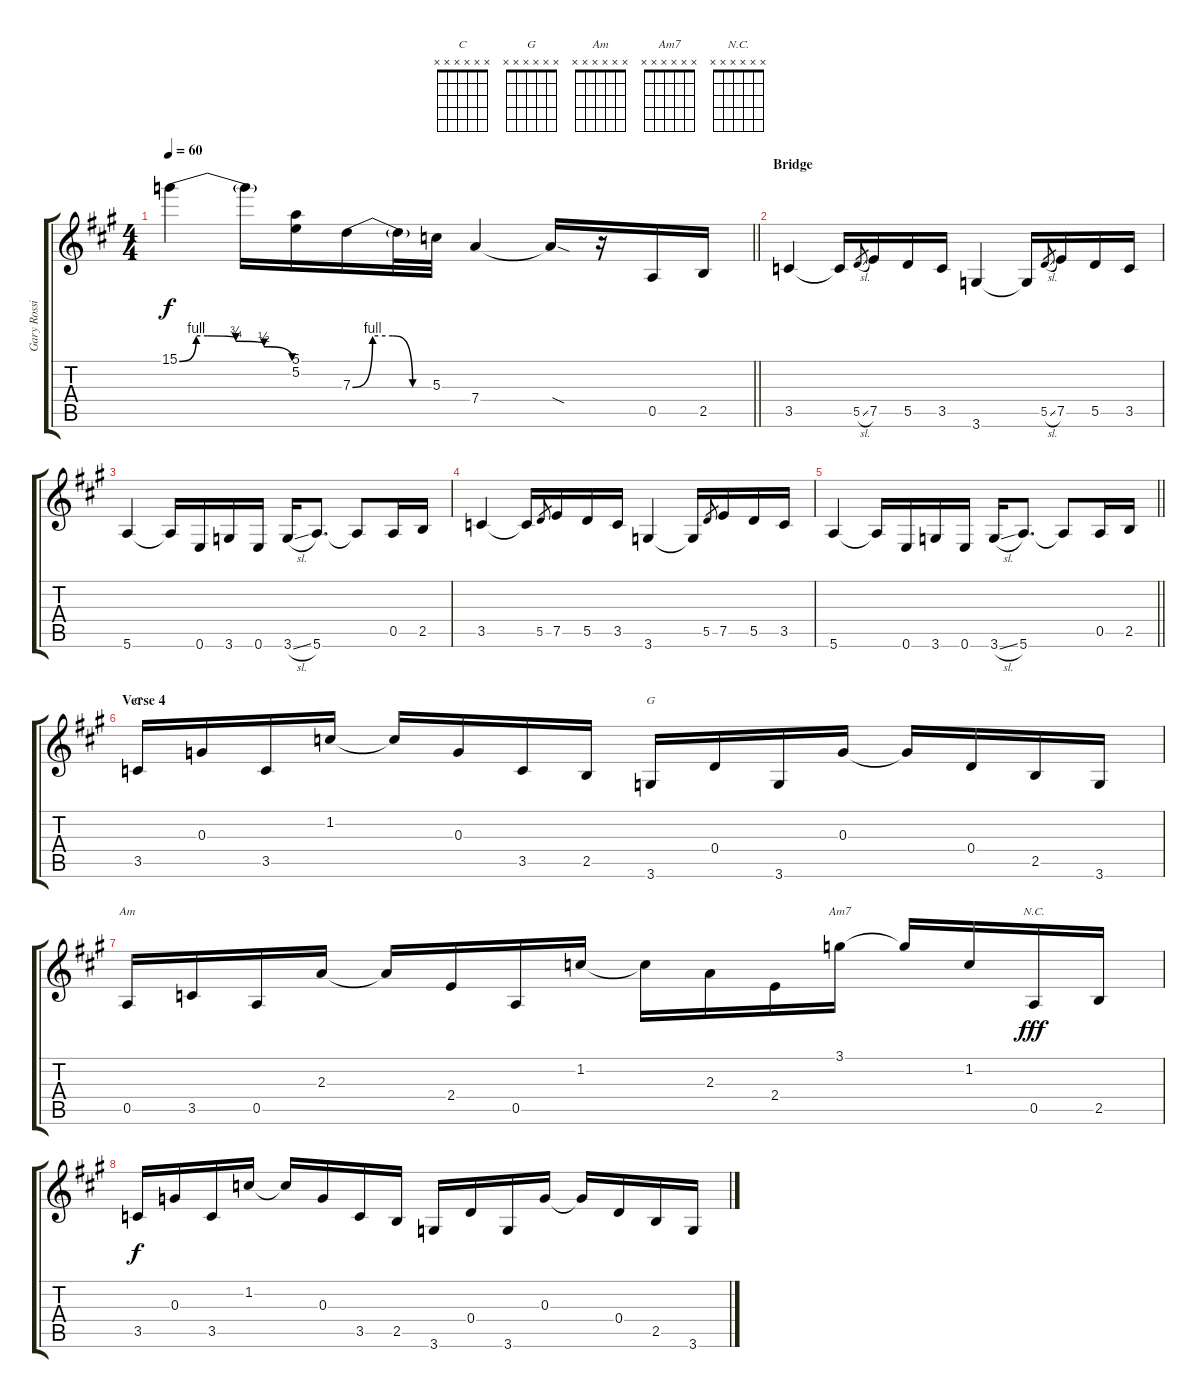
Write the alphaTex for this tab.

\track ("Gary Rossington - Lead Guitar" "Gary Rossi") {instrument overdrivenguitar}
\staff {score tabs}
\tuning (E4 B3 G3 D3 A2 E2) {hide}
\chord ("C" x x x x x x)
\chord ("G" x x x x x x)
\chord ("Am" x x x x x x)
\chord ("Am7" x x x x x x)
\chord ("N.C." x x x x x x)
\ts (4 4)
\tempo 60
\clef g2
\barLineRight lightlight
\ks f#minor
15.1{be (custom 0 0 9 4 15 4 30 3 45 2 60 0)}.4{dy f} 15.1{t}.16 (5.1 5.2).16 7.3{be (custom 0 0 15 4 30 4 45 0 60 0)}.16 7.3{t}.32 5.3.32 7.4.4 7.4{sod t}.16 r.16 0.5.16 2.5.16 |
\section ("" "Bridge")
3.5.4 3.5{t}.16 5.5{sl}.8{gr} 7.5.16 5.5.16 3.5.16 3.6.4 3.6{t}.16 5.5{sl}.8{gr} 7.5.16 5.5.16 3.5.16 |
5.6.4 5.6{t}.16 0.6.16 3.6.16 0.6.16 3.6{sl}.16 5.6.8{d} 5.6{t}.8 0.5.16 2.5.16 |
3.5.4 3.5{t}.16 5.5.8{gr} 7.5.16 5.5.16 3.5.16 3.6.4 3.6{t}.16 5.5.8{gr} 7.5.16 5.5.16 3.5.16 |
\barLineRight lightlight
5.6.4 5.6{t}.16 0.6.16 3.6.16 0.6.16 3.6{sl}.16 5.6.8{d} 5.6{t}.8 0.5.16{volume 8} 2.5.16 |
\section ("" "Verse 4")
3.5.16{ch "C"} 0.3.16 3.5.16 1.2.16 1.2{t}.16 0.3.16 3.5.16 2.5.16 3.6.16{ch "G"} 0.4.16 3.6.16 0.3.16 0.3{t}.16 0.4.16 2.5.16 3.6.16 |
0.5.16{ch "Am"} 3.5.16 0.5.16 2.3.16 2.3{t}.16 2.4.16 0.5.16 1.2.16 1.2{t}.16 2.3.16 2.4.16 3.1.16{ch "Am7"} 3.1{t}.16 1.2.16 0.5.16{ch "N.C." dy fff} 2.5.16 |
3.5.16{dy f} 0.3.16 3.5.16 1.2.16 1.2{t}.16 0.3.16 3.5.16 2.5.16 3.6.16 0.4.16 3.6.16 0.3.16 0.3{t}.16 0.4.16 2.5.16 3.6.16
